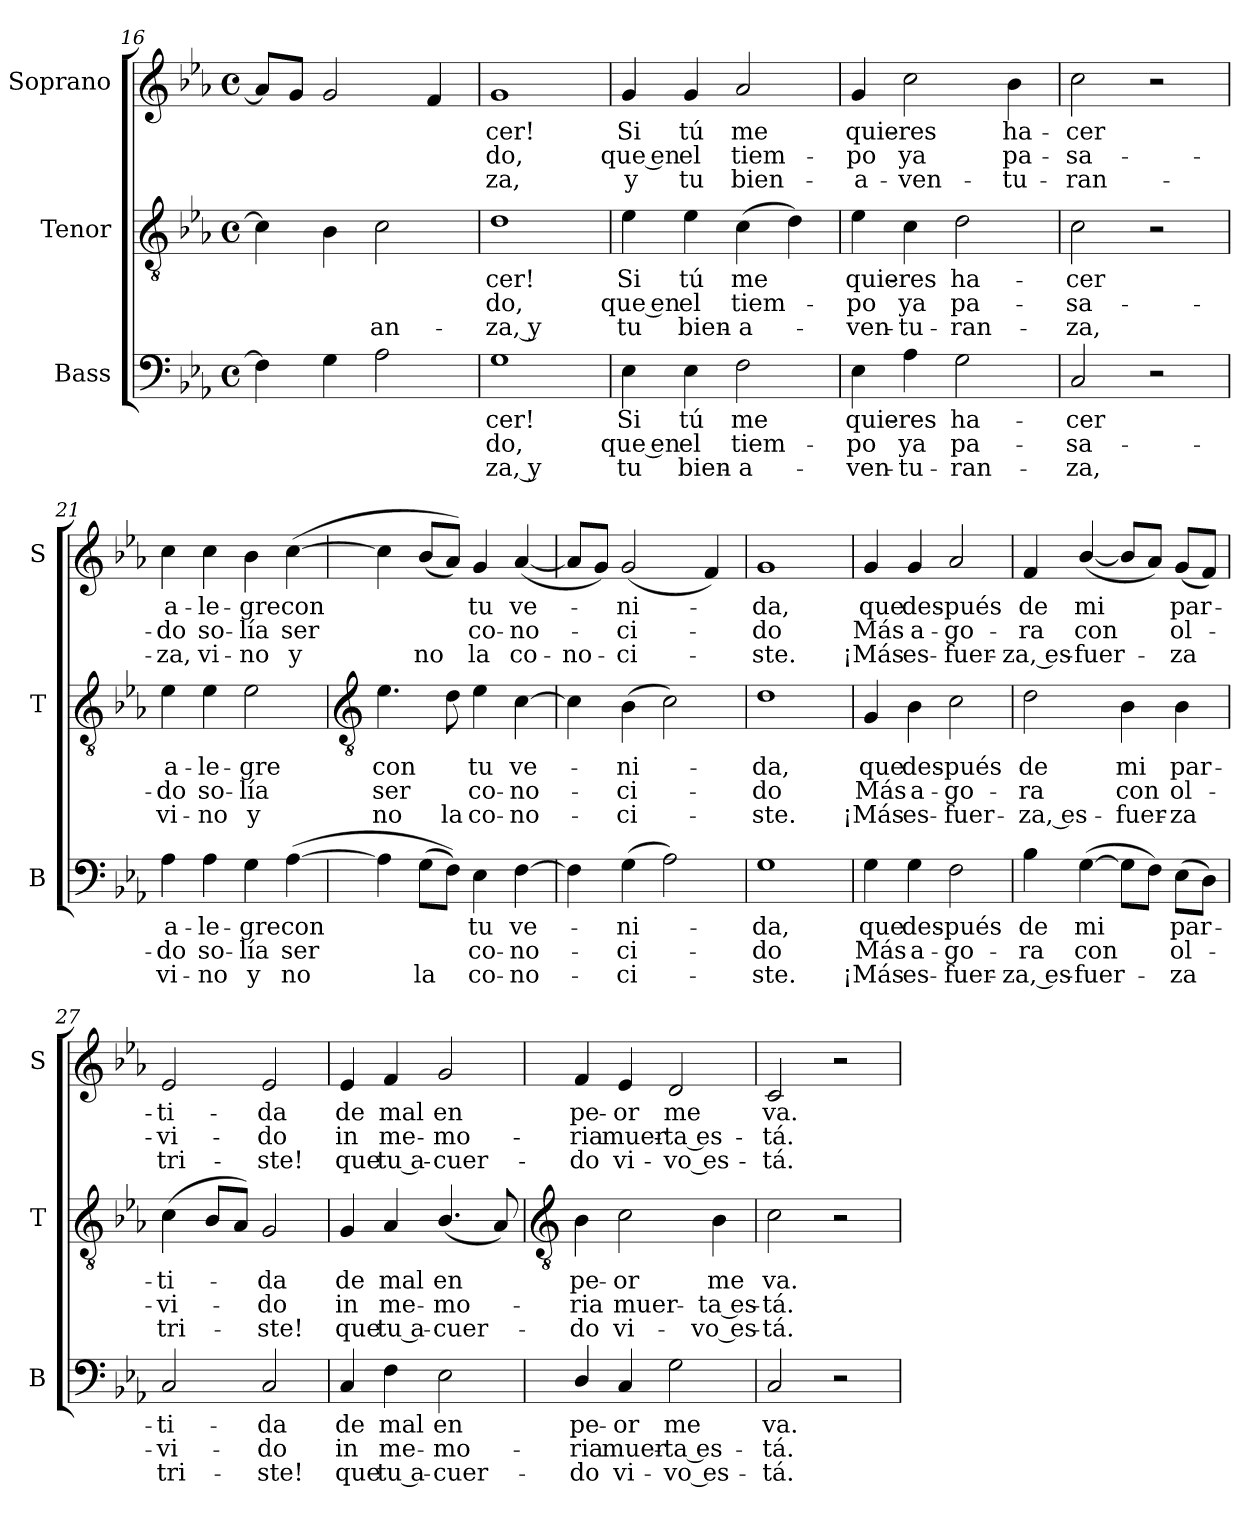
**kern	**text	**text	**text	**kern	**text	**text	**text	**kern	**text	**text	**text
*part3	*part3	*part3	*part3	*part2	*part2	*part2	*part2	*part1	*part1	*part1	*part1
*staff3	*staff3	*staff3	*staff3	*staff2	*staff2	*staff2	*staff2	*staff1	*staff1	*staff1	*staff1
*I"Bass	*	*	*	*I"Tenor	*	*	*	*I"Soprano	*	*	*
*I'B	*	*	*	*I'T	*	*	*	*I'S	*	*	*
*clefF4	*	*	*	*clefGv2	*	*	*	*clefG2	*	*	*
*k[b-e-a-]	*	*	*	*k[b-e-a-]	*	*	*	*k[b-e-a-]	*	*	*
*E-:	*	*	*	*E-:	*	*	*	*E-:	*	*	*
*M4/4	*	*	*	*M4/4	*	*	*	*M4/4	*	*	*
*met(c)	*	*	*	*met(c)	*	*	*	*met(c)	*	*	*
=16	=16	=16	=16	=16	=16	=16	=16	=16	=16	=16	=16
4F]	.	.	.	4c]	.	.	.	8a-L]	.	.	.
.	.	.	.	.	.	.	.	8gJ	.	.	.
4G	.	.	.	4B-	.	.	.	2g	.	.	.
!	!	!	!	!	!	!	!LO:LY:b	!	!	!	!
2A-	.	.	.	2c	.	.	an-	.	.	.	.
.	.	.	.	.	.	.	.	4f	.	.	.
=17	=17	=17	=17	=17	=17	=17	=17	=17	=17	=17	=17
!	!LO:LY:b	!LO:LY:b	!LO:LY:b	!	!LO:LY:b	!LO:LY:b	!LO:LY:b	!	!LO:LY:b	!LO:LY:b	!LO:LY:b
1G	cer!	do,	za, y	1d	-cer!	do,	za, y	1g	cer!	do,	za,
=18	=18	=18	=18	=18	=18	=18	=18	=18	=18	=18	=18
!	!LO:LY:b	!LO:LY:b	!LO:LY:b	!	!LO:LY:b	!LO:LY:b	!LO:LY:b	!	!LO:LY:b	!LO:LY:b	!LO:LY:b
4E-	Si	que en	tu	4e-	Si	que en	tu	4g	Si	que en	y
!	!LO:LY:b	!LO:LY:b	!LO:LY:b	!	!LO:LY:b	!LO:LY:b	!LO:LY:b	!	!LO:LY:b	!LO:LY:b	!LO:LY:b
4E-	tú	el	bien-	4e-	tú	el	bien-	4g	tú	el	tu
!	!LO:LY:b	!LO:LY:b	!LO:LY:b	!	!LO:LY:b	!LO:LY:b	!LO:LY:b	!	!LO:LY:b	!LO:LY:b	!LO:LY:b
2F	-me	tiem-	-a-	(>4c	-me	tiem-	a-	2a-	me	tiem-	-bien-
.	.	.	.	4d)	.	.	.	.	.	.	.
=19	=19	=19	=19	=19	=19	=19	=19	=19	=19	=19	=19
!	!LO:LY:b	!LO:LY:b	!LO:LY:b	!	!LO:LY:b	!LO:LY:b	!LO:LY:b	!	!LO:LY:b	!LO:LY:b	!LO:LY:b
4E-	-quie-	-po	ven-	4e-	quie-	-po	ven-	4g	-quie-	-po	a-
!	!LO:LY:b	!LO:LY:b	!LO:LY:b	!	!LO:LY:b	!LO:LY:b	!LO:LY:b	!	!LO:LY:b	!LO:LY:b	!LO:LY:b
4A-	-res	ya	tu-	4c	-res	ya	tu-	2cc	-res	ya	ven-
!	!LO:LY:b	!LO:LY:b	!LO:LY:b	!	!LO:LY:b	!LO:LY:b	!LO:LY:b	!	!	!	!
2G	-ha-	-pa-	-ran-	2d	-ha-	-pa-	-ran-	.	.	.	.
!	!	!	!	!	!	!	!	!	!LO:LY:b	!LO:LY:b	!LO:LY:b
.	.	.	.	.	.	.	.	4b-	-ha-	-pa-	-tu-
=20	=20	=20	=20	=20	=20	=20	=20	=20	=20	=20	=20
!	!LO:LY:b	!LO:LY:b	!LO:LY:b	!	!LO:LY:b	!LO:LY:b	!LO:LY:b	!	!LO:LY:b	!LO:LY:b	!LO:LY:b
2C	-cer	sa-	-za,	2c	-cer	sa-	-za,	2cc	-cer	sa-	-ran-
2r	.	.	.	2r	.	.	.	2r	.	.	.
=21	=21	=21	=21	=21	=21	=21	=21	=21	=21	=21	=21
!	!LO:LY:b	!LO:LY:b	!LO:LY:b	!	!LO:LY:b	!LO:LY:b	!LO:LY:b	!	!LO:LY:b	!LO:LY:b	!LO:LY:b
4A-	a-	-do	vi-	4e-	a-	-do	vi-	4cc	-a-	-do	za,
!	!LO:LY:b	!LO:LY:b	!LO:LY:b	!	!LO:LY:b	!LO:LY:b	!LO:LY:b	!	!LO:LY:b	!LO:LY:b	!LO:LY:b
4A-	-le-	-so-	-no	4e-	-le-	-so-	-no	4cc	le-	-so-	-vi-
!	!LO:LY:b	!LO:LY:b	!LO:LY:b	!	!LO:LY:b	!LO:LY:b	!LO:LY:b	!	!LO:LY:b	!LO:LY:b	!LO:LY:b
4G	gre	lía	y	2e-	gre	lía	y	4b-	-gre	lía	no
!	!LO:LY:b	!LO:LY:b	!LO:LY:b	!	!	!	!	!	!LO:LY:b	!LO:LY:b	!LO:LY:b
(>[4A-	con	ser	no	.	.	.	.	(<[4cc	con	ser	y
!!LO:LB:g=z
=22	=22	=22	=22	=22	=22	=22	=22	=22	=22	=22	=22
*	*	*	*	*clefGv2	*	*	*	*	*	*	*
!	!	!	!	!	!LO:LY:b	!LO:LY:b	!LO:LY:b	!	!	!	!
4A-]	.	.	.	4.e-	con	ser	no	4cc]	.	.	.
!	!	!	!LO:LY:b	!	!	!	!	!	!	!	!LO:LY:b
(>8GL	.	.	la	.	.	.	.	(<8b-L	.	.	no
!	!	!	!	!	!	!	!LO:LY:b	!	!	!	!
8FJ))	.	.	.	8d	.	.	la	8a-J))	.	.	.
!	!LO:LY:b	!LO:LY:b	!LO:LY:b	!	!LO:LY:b	!LO:LY:b	!LO:LY:b	!	!LO:LY:b	!LO:LY:b	!LO:LY:b
4E-	tu	co-	-co-	4e-	tu	co-	-co-	4g	tu	co-	-la
!	!LO:LY:b	!LO:LY:b	!LO:LY:b	!	!LO:LY:b	!LO:LY:b	!LO:LY:b	!	!LO:LY:b	!LO:LY:b	!LO:LY:b
[4F	-ve-	no-	no-	[4c	-ve-	no-	no-	(<[4a-	ve-	no-	co-
=23	=23	=23	=23	=23	=23	=23	=23	=23	=23	=23	=23
!	!	!	!	!	!	!	!	!	!	!	!LO:LY:b
4F]	.	.	.	4c]	.	.	.	8a-L]	.	.	-no-
.	.	.	.	.	.	.	.	8gJ)	.	.	.
!	!LO:LY:b	!LO:LY:b	!LO:LY:b	!	!LO:LY:b	!LO:LY:b	!LO:LY:b	!	!LO:LY:b	!LO:LY:b	!LO:LY:b
(>4G	ni-	ci-	ci-	(>4B-	ni-	ci-	ci-	(<2g	ni-	ci-	ci-
2A-)	.	.	.	2c)	.	.	.	.	.	.	.
.	.	.	.	.	.	.	.	4f)	.	.	.
=24	=24	=24	=24	=24	=24	=24	=24	=24	=24	=24	=24
!	!LO:LY:b	!LO:LY:b	!LO:LY:b	!	!LO:LY:b	!LO:LY:b	!LO:LY:b	!	!LO:LY:b	!LO:LY:b	!LO:LY:b
1G	da,	do	ste.	1d	da,	do	ste.	1g	da,	do	ste.
=25	=25	=25	=25	=25	=25	=25	=25	=25	=25	=25	=25
!	!LO:LY:b	!LO:LY:b	!LO:LY:b	!	!LO:LY:b	!LO:LY:b	!LO:LY:b	!	!LO:LY:b	!LO:LY:b	!LO:LY:b
4G	que	Más	¡Más	4G	que	Más	¡Más	4g	que	Más	¡Más
!	!LO:LY:b	!LO:LY:b	!LO:LY:b	!	!LO:LY:b	!LO:LY:b	!LO:LY:b	!	!LO:LY:b	!LO:LY:b	!LO:LY:b
4G	des-	-a-	-es-	4B-	des-	-a-	-es-	4g	des-	-a-	-es-
!	!LO:LY:b	!LO:LY:b	!LO:LY:b	!	!LO:LY:b	!LO:LY:b	!LO:LY:b	!	!LO:LY:b	!LO:LY:b	!LO:LY:b
2F	-pués	go-	-fuer-	2c	-pués	go-	-fuer-	2a-	-pués	go-	-fuer-
=26	=26	=26	=26	=26	=26	=26	=26	=26	=26	=26	=26
!	!LO:LY:b	!LO:LY:b	!LO:LY:b	!	!LO:LY:b	!LO:LY:b	!LO:LY:b	!	!LO:LY:b	!LO:LY:b	!LO:LY:b
4B-	-de	ra	za, es-	2d	-de	ra	za, es-	4f	-de	ra	za, es-
!	!LO:LY:b	!LO:LY:b	!LO:LY:b	!	!	!	!	!	!LO:LY:b	!LO:LY:b	!LO:LY:b
(>[4G	-mi	con	fuer-	.	.	.	.	(<[4b-/	-mi	con	fuer-
!	!	!	!	!	!LO:LY:b	!LO:LY:b	!LO:LY:b	!	!	!	!
8GL]	.	.	.	4B-	-mi	con	fuer-	8b-L]	.	.	.
8FJ)	.	.	.	.	.	.	.	8a-J)	.	.	.
!	!LO:LY:b	!LO:LY:b	!LO:LY:b	!	!LO:LY:b	!LO:LY:b	!LO:LY:b	!	!LO:LY:b	!LO:LY:b	!LO:LY:b
(>8E-L	par-	ol-	za	4B-	-par-	-ol-	-za	(<8gL	par-	ol-	za
8DJ)	.	.	.	.	.	.	.	8fJ)	.	.	.
=27	=27	=27	=27	=27	=27	=27	=27	=27	=27	=27	=27
!	!LO:LY:b	!LO:LY:b	!LO:LY:b	!	!LO:LY:b	!LO:LY:b	!LO:LY:b	!	!LO:LY:b	!LO:LY:b	!LO:LY:b
2C	ti-	-vi-	-tri-	(<4c	ti-	vi-	tri-	2e-	ti-	-vi-	-tri-
.	.	.	.	8B-L	.	.	.	.	.	.	.
.	.	.	.	8A-J)	.	.	.	.	.	.	.
!	!LO:LY:b	!LO:LY:b	!LO:LY:b	!	!LO:LY:b	!LO:LY:b	!LO:LY:b	!	!LO:LY:b	!LO:LY:b	!LO:LY:b
2C	-da	do	ste!	2G	da	do	ste!	2e-	-da	do	ste!
=28	=28	=28	=28	=28	=28	=28	=28	=28	=28	=28	=28
!	!LO:LY:b	!LO:LY:b	!LO:LY:b	!	!LO:LY:b	!LO:LY:b	!LO:LY:b	!	!LO:LY:b	!LO:LY:b	!LO:LY:b
4C	de	in	que	4G	de	in	que	4e-	de	in	que
!	!LO:LY:b	!LO:LY:b	!LO:LY:b	!	!LO:LY:b	!LO:LY:b	!LO:LY:b	!	!LO:LY:b	!LO:LY:b	!LO:LY:b
4F	mal	me-	-tu a-	4A-	mal	me-	-tu a-	4f	mal	me-	-tu a-
!	!LO:LY:b	!LO:LY:b	!LO:LY:b	!	!LO:LY:b	!LO:LY:b	!LO:LY:b	!	!LO:LY:b	!LO:LY:b	!LO:LY:b
2E-	-en	mo-	-cuer-	(<4.B-/	-en	mo-	cuer-	2g	-en	mo-	-cuer-
.	.	.	.	8A-)	.	.	.	.	.	.	.
!!LO:LB:g=z
=29	=29	=29	=29	=29	=29	=29	=29	=29	=29	=29	=29
*	*	*	*	*clefGv2	*	*	*	*	*	*	*
!	!LO:LY:b	!LO:LY:b	!LO:LY:b	!	!LO:LY:b	!LO:LY:b	!LO:LY:b	!	!LO:LY:b	!LO:LY:b	!LO:LY:b
4D/	-pe-	-ria	do	4B-	pe-	-ria	do	4f	-pe-	-ria	do
!	!LO:LY:b	!LO:LY:b	!LO:LY:b	!	!LO:LY:b	!LO:LY:b	!LO:LY:b	!	!LO:LY:b	!LO:LY:b	!LO:LY:b
4C	or	muer-	-vi-	2c	or	muer-	-vi-	4e-	or	muer-	-vi-
!	!LO:LY:b	!LO:LY:b	!LO:LY:b	!	!	!	!	!	!LO:LY:b	!LO:LY:b	!LO:LY:b
2G	-me	ta es-	-vo es-	.	.	.	.	2d	-me	ta es-	-vo es-
!	!	!	!	!	!LO:LY:b	!LO:LY:b	!LO:LY:b	!	!	!	!
.	.	.	.	4B-	-me	ta es-	-vo es-	.	.	.	.
=30	=30	=30	=30	=30	=30	=30	=30	=30	=30	=30	=30
!	!LO:LY:b	!LO:LY:b	!LO:LY:b	!	!LO:LY:b	!LO:LY:b	!LO:LY:b	!	!LO:LY:b	!LO:LY:b	!LO:LY:b
2C	-va.	tá.	tá.	2c	-va.	tá.	tá.	2c	-va.	tá.	tá.
2r	.	.	.	2r	.	.	.	2r	.	.	.
=	=	=	=	=	=	=	=	=	=	=	=
*-	*-	*-	*-	*-	*-	*-	*-	*-	*-	*-	*-
